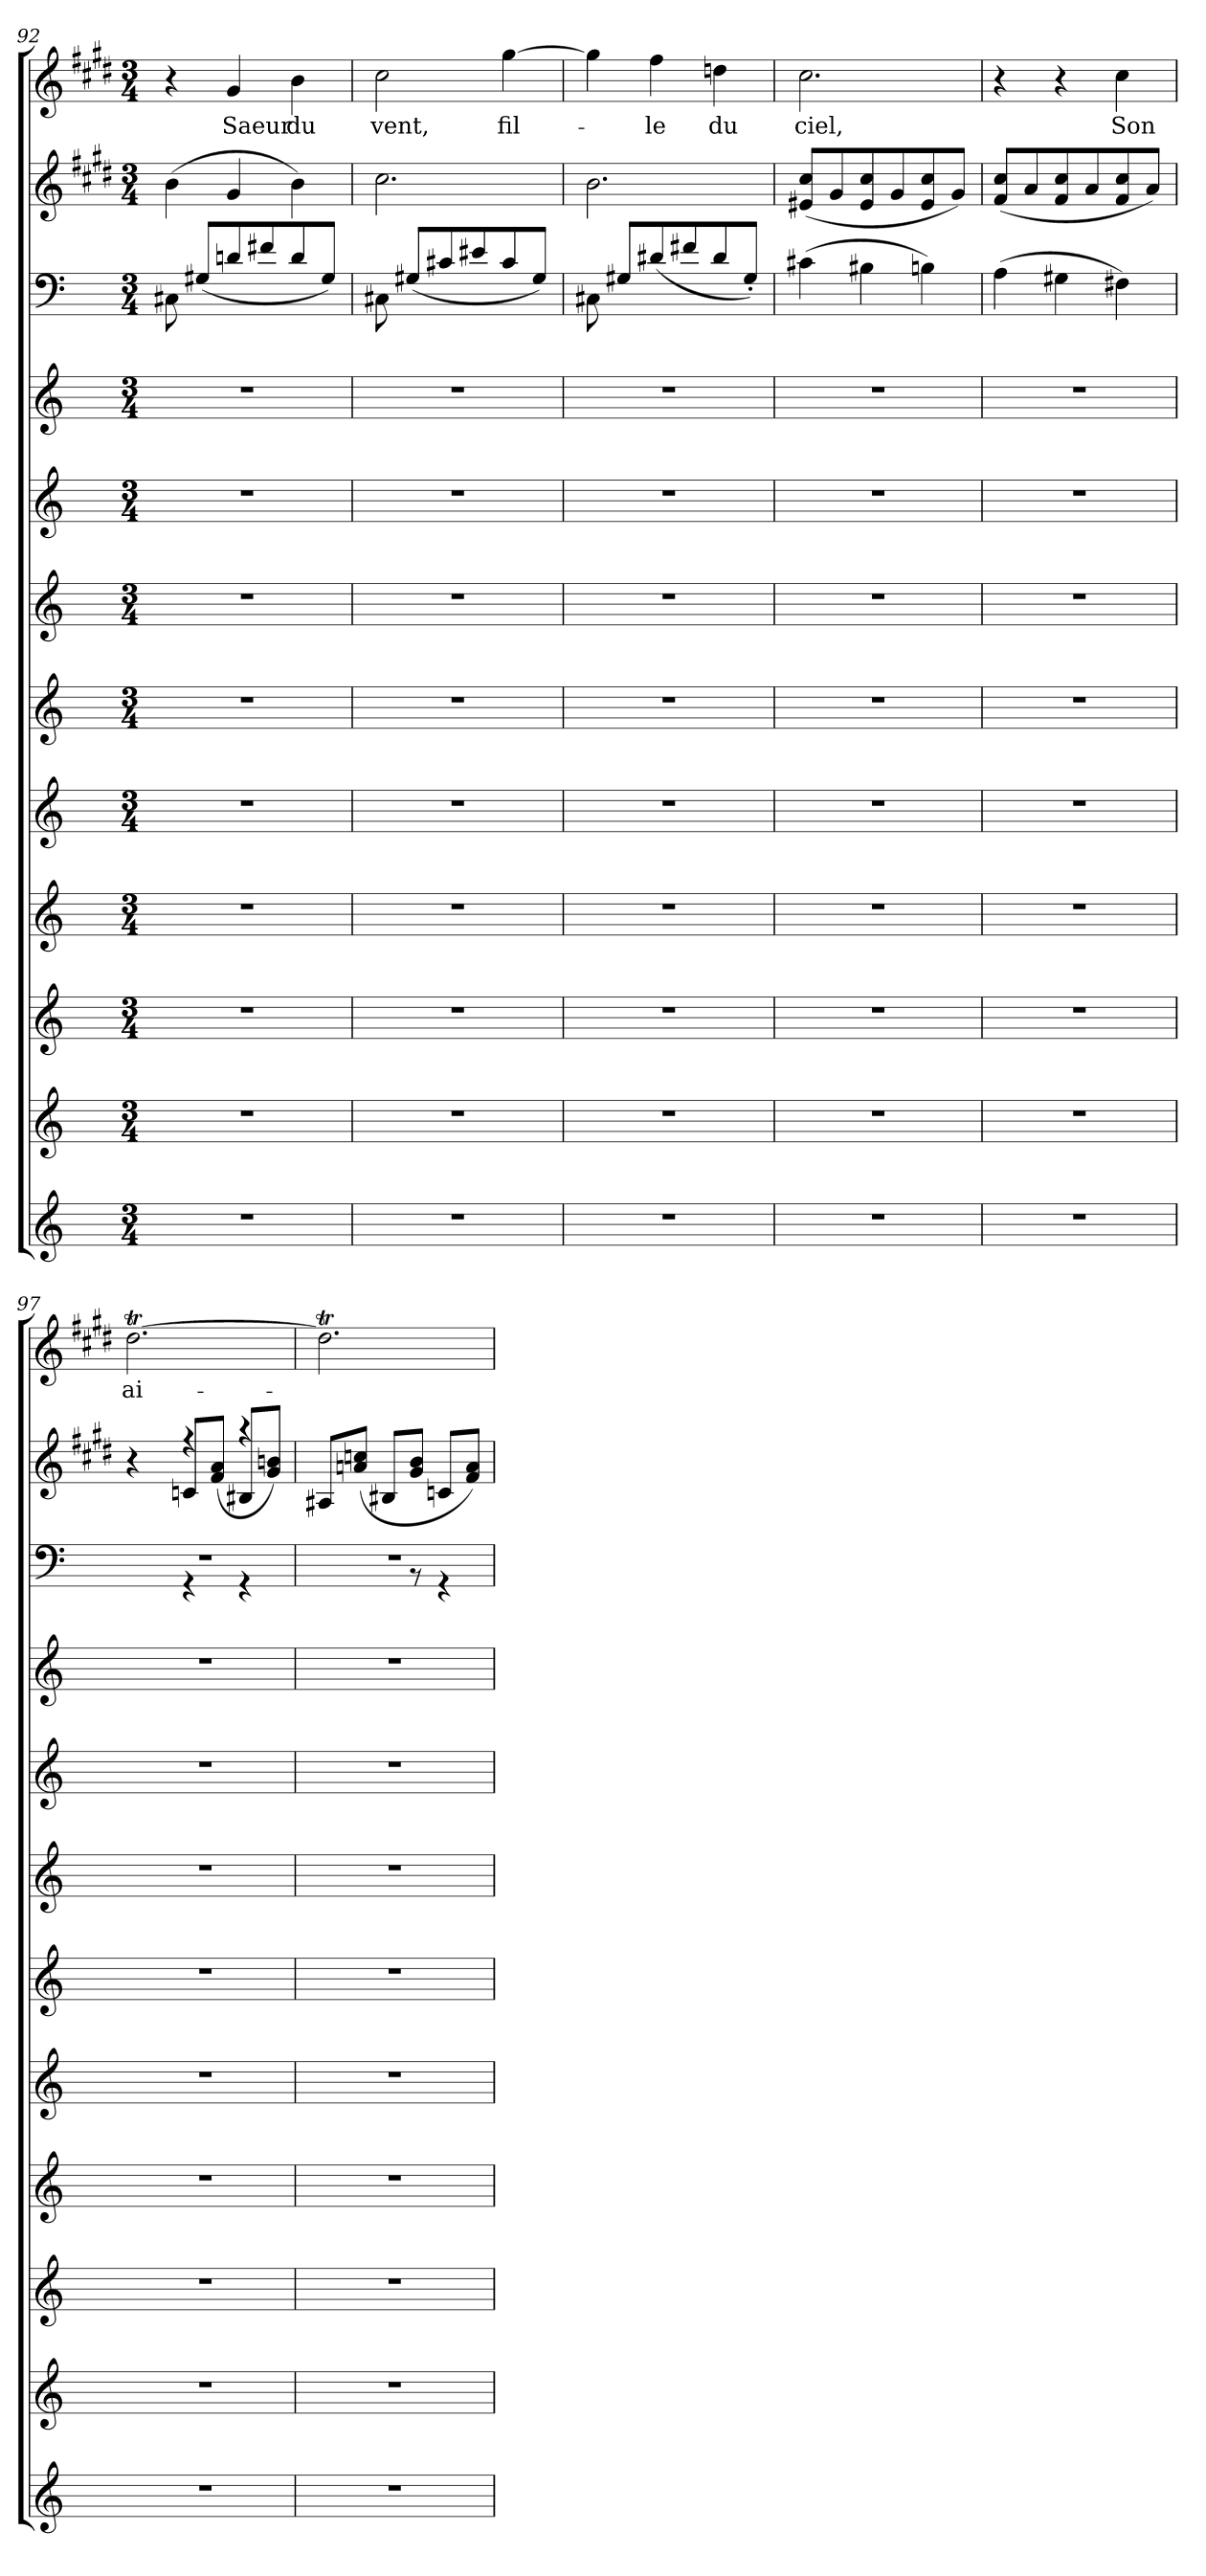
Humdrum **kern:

**kern	**kern	**kern	**kern	**kern	**kern	**kern	**kern	**kern	**kern	**kern	**kern	**text
*part12	*part11	*part10	*part9	*part8	*part7	*part6	*part5	*part4	*part3	*part2	*part1	*part1
*staff12	*staff11	*staff10	*staff9	*staff8	*staff7	*staff6	*staff5	*staff4	*staff3	*staff2	*staff1	*staff1
!!LO:LB:g=z
*clefG2	*clefG2	*clefG2	*clefG2	*clefG2	*clefG2	*clefG2	*clefG2	*clefG2	*clefF4	*clefG2	*clefG2	*
*k[]	*k[]	*k[]	*k[]	*k[]	*k[]	*k[]	*k[]	*k[]	*k[]	*k[f#c#g#d#]	*k[f#c#g#d#]	*
*C:	*C:	*C:	*C:	*C:	*C:	*C:	*C:	*C:	*C:	*E:	*E:	*
*M3/4	*M3/4	*M3/4	*M3/4	*M3/4	*M3/4	*M3/4	*M3/4	*M3/4	*M3/4	*M3/4	*M3/4	*
=92	=92	=92	=92	=92	=92	=92	=92	=92	=92	=92	=92	=92
2.r	2.r	2.r	2.r	2.r	2.r	2.r	2.r	2.r	8C#\	(4b\	4r	.
.	.	.	.	.	.	.	.	.	(8G#/L	.	.	.
.	.	.	.	.	.	.	.	.	8dn/	4g#/	4g#/	Saeur
.	.	.	.	.	.	.	.	.	8f#/	.	.	.
.	.	.	.	.	.	.	.	.	8d/	4b\)	4b\	du
.	.	.	.	.	.	.	.	.	8G#/J)	.	.	.
=93	=93	=93	=93	=93	=93	=93	=93	=93	=93	=93	=93	=93
2.r	2.r	2.r	2.r	2.r	2.r	2.r	2.r	2.r	8C#\	2.cc#\	2cc#\	vent,
.	.	.	.	.	.	.	.	.	(8G#/L	.	.	.
.	.	.	.	.	.	.	.	.	8c#/	.	.	.
.	.	.	.	.	.	.	.	.	8e#X/	.	.	.
.	.	.	.	.	.	.	.	.	8c#/	.	[4gg#\	fil-
.	.	.	.	.	.	.	.	.	8G#/J)	.	.	.
=94	=94	=94	=94	=94	=94	=94	=94	=94	=94	=94	=94	=94
2.r	2.r	2.r	2.r	2.r	2.r	2.r	2.r	2.r	8C#\	2.b\	4gg#\]	.
.	.	.	.	.	.	.	.	.	8G#/L	.	.	.
.	.	.	.	.	.	.	.	.	(8d#/	.	4ff#\	le
.	.	.	.	.	.	.	.	.	8f#/	.	.	.
.	.	.	.	.	.	.	.	.	8d#/	.	4ddn\	du
.	.	.	.	.	.	.	.	.	8G#'/J)	.	.	.
=95	=95	=95	=95	=95	=95	=95	=95	=95	=95	=95	=95	=95
2.r	2.r	2.r	2.r	2.r	2.r	2.r	2.r	2.r	(4c#\	(8e#X/ 8cc#/L	2.cc#\	ciel,
.	.	.	.	.	.	.	.	.	.	8g#/	.	.
.	.	.	.	.	.	.	.	.	4B#X\	8e#/ 8cc#/	.	.
.	.	.	.	.	.	.	.	.	.	8g#/	.	.
.	.	.	.	.	.	.	.	.	4Bn\)	8e#/ 8cc#/	.	.
.	.	.	.	.	.	.	.	.	.	8g#/J)	.	.
=96	=96	=96	=96	=96	=96	=96	=96	=96	=96	=96	=96	=96
2.r	2.r	2.r	2.r	2.r	2.r	2.r	2.r	2.r	(4A\	(8f#/ 8cc#/L	4r	.
.	.	.	.	.	.	.	.	.	.	8a/	.	.
.	.	.	.	.	.	.	.	.	4G#\	8f#/ 8cc#/	4r	.
.	.	.	.	.	.	.	.	.	.	8a/	.	.
.	.	.	.	.	.	.	.	.	4F#\)	8f#/ 8cc#/	4cc#\	Son
.	.	.	.	.	.	.	.	.	.	8a/J)	.	.
=97	=97	=97	=97	=97	=97	=97	=97	=97	=97	=97	=97	=97
*	*	*	*	*	*	*	*	*	*^	*^	*	*
2.r	2.r	2.r	2.r	2.r	2.r	2.r	2.r	2.r	2.r	8ryy	4r	4ryy	[2.dd#t\	ai-
.	.	.	.	.	.	.	.	.	.	8ryy	.	.	.	.
.	.	.	.	.	.	.	.	.	.	4r	4r	8cn/L	.	.
.	.	.	.	.	.	.	.	.	.	.	.	(8f#\ 8a\J	.	.
.	.	.	.	.	.	.	.	.	.	4r	4r	8B#X/L	.	.
.	.	.	.	.	.	.	.	.	.	.	.	8g#\ 8bn\J)	.	.
*	*	*	*	*	*	*	*	*	*	*	*v	*v	*	*
!!LO:LB:g=z
=98	=98	=98	=98	=98	=98	=98	=98	=98	=98	=98	=98	=98	=98
2.r	2.r	2.r	2.r	2.r	2.r	2.r	2.r	2.r	2.r	8ryy	8A#X/L	2.dd#t\]	.
.	.	.	.	.	.	.	.	.	.	8ryy	(8an\ 8ccn\J	.	.
.	.	.	.	.	.	.	.	.	.	8ryy	8B#X/L	.	.
.	.	.	.	.	.	.	.	.	.	8r	8g#\ 8b\J	.	.
.	.	.	.	.	.	.	.	.	.	4r	8cn/L	.	.
.	.	.	.	.	.	.	.	.	.	.	8f#\ 8a\J)	.	.
*	*	*	*	*	*	*	*	*	*v	*v	*	*	*
=	=	=	=	=	=	=	=	=	=	=	=	=
*-	*-	*-	*-	*-	*-	*-	*-	*-	*-	*-	*-	*-
